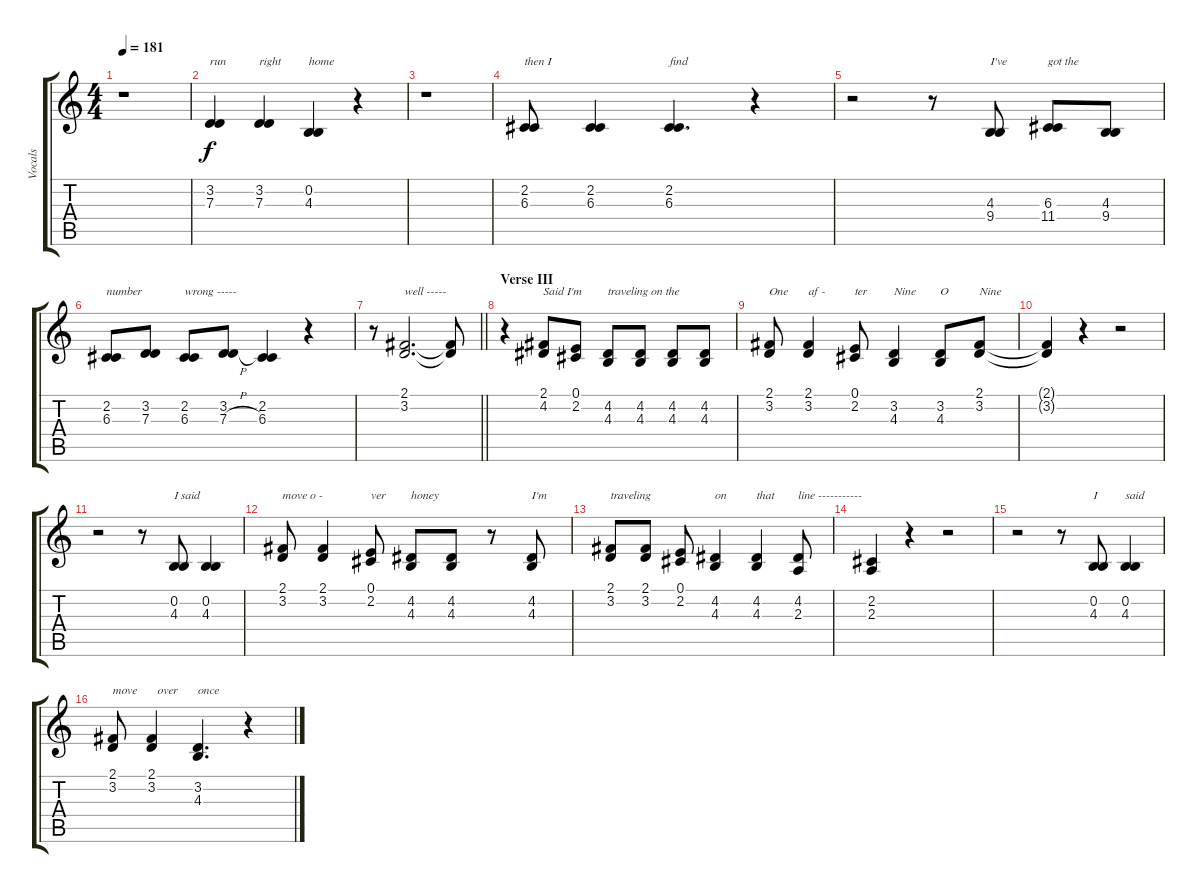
\track ("Vocals" "Vocals") {instrument tenorsax}
\staff {score tabs}
\tuning (E4 B3 G3 D3 A2 E2) {hide}
\ts (4 4)
\tempo 181
\clef g2
\ks c
r.1{dy f} |
(3.2 7.3).4{txt "run "} (3.2 7.3).4{txt "right"} (0.2 4.3).4{txt "home"} r.4 |
r.1 |
(2.2 6.3).8{txt "then I"} (2.2 6.3).4 (2.2 6.3).4{d txt "find"} r.4 |
r.2 r.8 (4.3 9.4).8{txt "I've"} (6.3 11.4).8{txt "got the"} (4.3 9.4).8 |
(2.2 6.3).8{txt "number"} (3.2 7.3).8 (2.2 6.3).8{txt "wrong -----"} (3.2{h} 7.3{h}).8 (2.2 6.3).4 r.4 |
\barLineRight lightlight
r.8 (2.1 3.2).2{d txt "well -----"} (2.1{t} 3.2{t}).8 |
\section ("" "Verse III")
r.4 (2.1 4.2).8{txt "Said I'm"} (0.1 2.2).8 (4.2 4.3).8{txt "traveling on the"} (4.2 4.3).8{txt " "} (4.2 4.3).8{txt " "} (4.2 4.3).8{txt " "} |
(2.1 3.2).8{txt "One"} (2.1 3.2).4{txt "af -"} (0.1 2.2).8{txt "ter"} (3.2 4.3).4{txt "Nine"} (3.2 4.3).8{txt "O"} (2.1 3.2).8{txt "Nine"} |
(2.1{t} 3.2{t}).4 r.4 r.2 |
r.2 r.8 (0.2 4.3).8{txt "I said"} (0.2 4.3).4 |
(2.1 3.2).8{txt "move o -"} (2.1 3.2).4 (0.1 2.2).8{txt "ver"} (4.2 4.3).8{txt "honey"} (4.2 4.3).8 r.8 (4.2 4.3).8{txt "I'm"} |
(2.1 3.2).8{txt "traveling"} (2.1 3.2).8 (0.1 2.2).8{txt " "} (4.2 4.3).4{txt "on"} (4.2 4.3).4{txt "that"} (4.2 2.3).8{txt "line -----------"} |
(2.2 2.3).4{txt " "} r.4 r.2 |
r.2 r.8 (0.2 4.3).8{txt "I"} (0.2 4.3).4{txt "said"} |
(2.1 3.2).8{txt "move"} (2.1 3.2).4{txt "  over"} (3.2 4.3).4{d txt "once"} r.4
